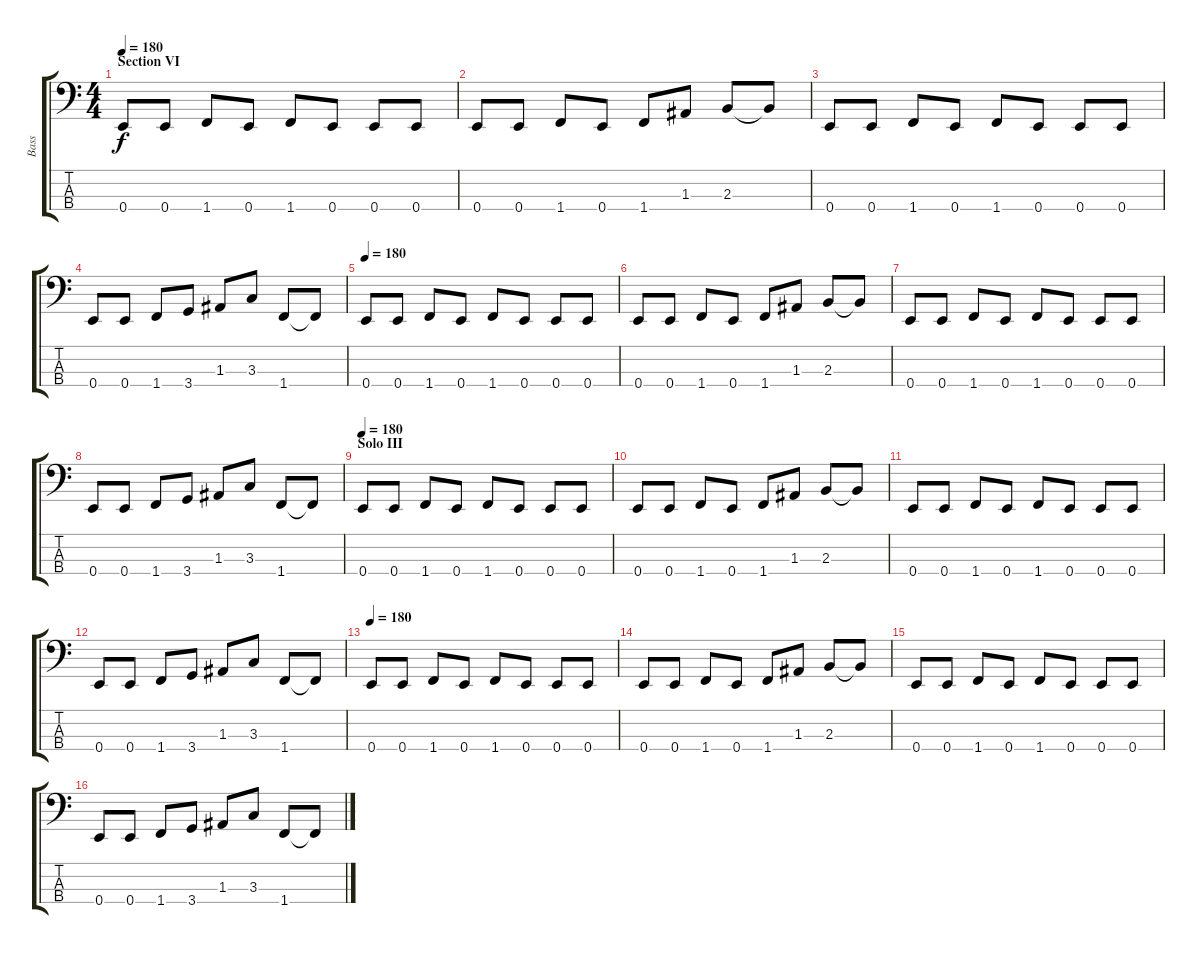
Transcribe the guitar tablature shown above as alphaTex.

\track ("Bass" "Bass") {instrument electricbassfinger}
\staff {score tabs}
\tuning (G2 D2 A1 E1) {hide}
\ts (4 4)
\section ("" "Section VI")
\tempo 200
\tempo 180
\clef f4
\ks c
0.4.8{dy f} 0.4.8 1.4.8 0.4.8 1.4.8 0.4.8 0.4.8 0.4.8 |
0.4.8 0.4.8 1.4.8 0.4.8 1.4.8 1.3.8 2.3.8 2.3{t}.8 |
0.4.8 0.4.8 1.4.8 0.4.8 1.4.8 0.4.8 0.4.8 0.4.8 |
0.4.8 0.4.8 1.4.8 3.4.8 1.3.8 3.3.8 1.4.8 1.4{t}.8 |
\tempo 180
0.4.8 0.4.8 1.4.8 0.4.8 1.4.8 0.4.8 0.4.8 0.4.8 |
0.4.8 0.4.8 1.4.8 0.4.8 1.4.8 1.3.8 2.3.8 2.3{t}.8 |
0.4.8 0.4.8 1.4.8 0.4.8 1.4.8 0.4.8 0.4.8 0.4.8 |
0.4.8 0.4.8 1.4.8 3.4.8 1.3.8 3.3.8 1.4.8 1.4{t}.8 |
\section ("" "Solo III")
\tempo 180
0.4.8 0.4.8 1.4.8 0.4.8 1.4.8 0.4.8 0.4.8 0.4.8 |
0.4.8 0.4.8 1.4.8 0.4.8 1.4.8 1.3.8 2.3.8 2.3{t}.8 |
0.4.8 0.4.8 1.4.8 0.4.8 1.4.8 0.4.8 0.4.8 0.4.8 |
0.4.8 0.4.8 1.4.8 3.4.8 1.3.8 3.3.8 1.4.8 1.4{t}.8 |
\tempo 180
0.4.8 0.4.8 1.4.8 0.4.8 1.4.8 0.4.8 0.4.8 0.4.8 |
0.4.8 0.4.8 1.4.8 0.4.8 1.4.8 1.3.8 2.3.8 2.3{t}.8 |
0.4.8 0.4.8 1.4.8 0.4.8 1.4.8 0.4.8 0.4.8 0.4.8 |
0.4.8 0.4.8 1.4.8 3.4.8 1.3.8 3.3.8 1.4.8 1.4{t}.8
